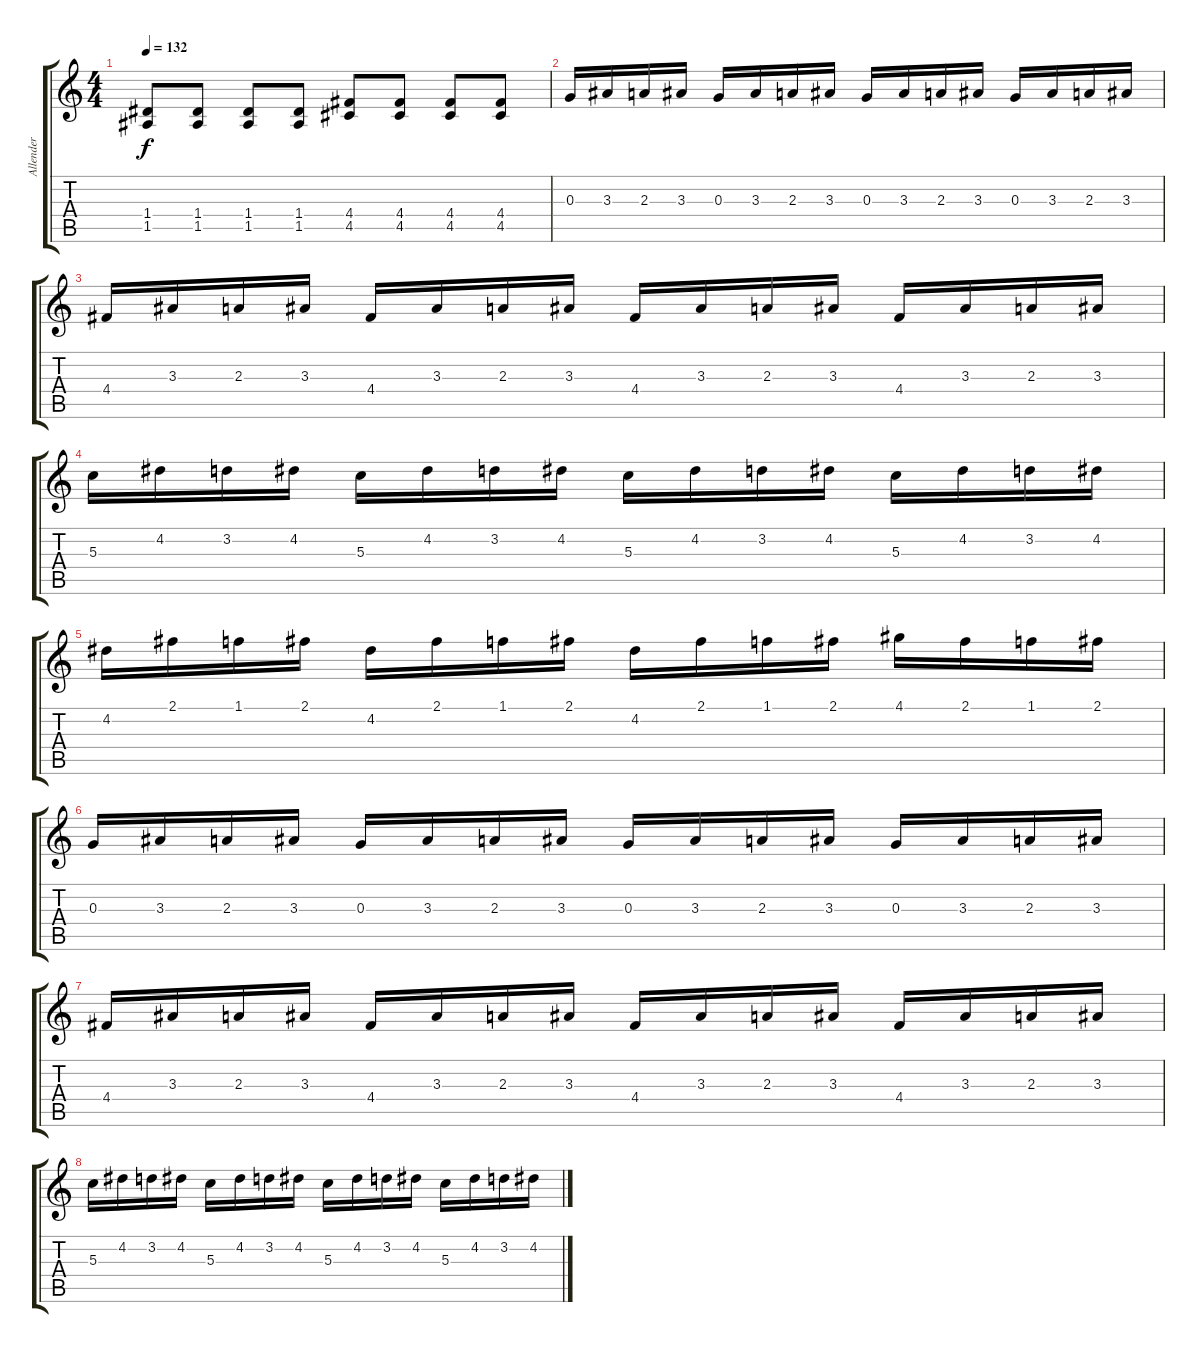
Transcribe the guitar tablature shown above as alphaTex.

\track ("Allender" "Allender") {instrument distortionguitar}
\staff {score tabs}
\tuning (E4 B3 G3 D3 A2 E2) {hide}
\ts (4 4)
\tempo 132
\clef g2
\ks c
(1.4 1.5).8{dy f} (1.4 1.5).8 (1.4 1.5).8 (1.4 1.5).8 (4.4 4.5).8 (4.4 4.5).8 (4.4 4.5).8 (4.4 4.5).8 |
0.3.16 3.3.16 2.3.16 3.3.16 0.3.16 3.3.16 2.3.16 3.3.16 0.3.16 3.3.16 2.3.16 3.3.16 0.3.16 3.3.16 2.3.16 3.3.16 |
4.4.16 3.3.16 2.3.16 3.3.16 4.4.16 3.3.16 2.3.16 3.3.16 4.4.16 3.3.16 2.3.16 3.3.16 4.4.16 3.3.16 2.3.16 3.3.16 |
5.3.16 4.2.16 3.2.16 4.2.16 5.3.16 4.2.16 3.2.16 4.2.16 5.3.16 4.2.16 3.2.16 4.2.16 5.3.16 4.2.16 3.2.16 4.2.16 |
4.2.16 2.1.16 1.1.16 2.1.16 4.2.16 2.1.16 1.1.16 2.1.16 4.2.16 2.1.16 1.1.16 2.1.16 4.1.16 2.1.16 1.1.16 2.1.16 |
0.3.16 3.3.16 2.3.16 3.3.16 0.3.16 3.3.16 2.3.16 3.3.16 0.3.16 3.3.16 2.3.16 3.3.16 0.3.16 3.3.16 2.3.16 3.3.16 |
4.4.16 3.3.16 2.3.16 3.3.16 4.4.16 3.3.16 2.3.16 3.3.16 4.4.16 3.3.16 2.3.16 3.3.16 4.4.16 3.3.16 2.3.16 3.3.16 |
5.3.16 4.2.16 3.2.16 4.2.16 5.3.16 4.2.16 3.2.16 4.2.16 5.3.16 4.2.16 3.2.16 4.2.16 5.3.16 4.2.16 3.2.16 4.2.16
